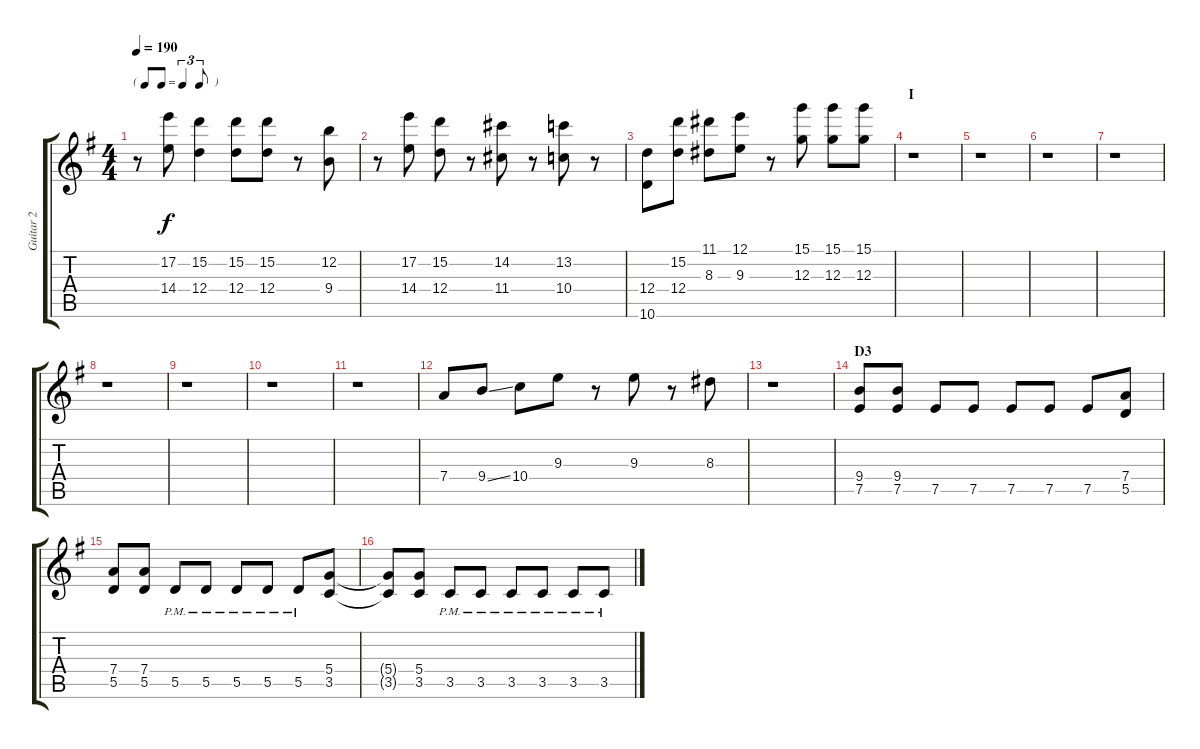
\track ("Guitar 2" "Guitar 2") {instrument distortionguitar}
\staff {score tabs}
\tuning (E4 B3 G3 D3 A2 E2) {hide}
\ts (4 4)
\tf triplet8th
\tempo 190
\clef g2
\ks g
r.8{dy f} (17.2 14.4).8 (15.2 12.4).4 (15.2 12.4).8 (15.2 12.4).8 r.8 (12.2 9.4).8 |
r.8 (17.2 14.4).8 (15.2 12.4).8 r.8 (14.2 11.4).8 r.8 (13.2 10.4).8 r.8 |
(12.4 10.6).8 (15.2 12.4).8 (11.1 8.3).8 (12.1 9.3).8 r.8 (15.1 12.3).8 (15.1 12.3).8 (15.1 12.3).8 |
\section ("" "I")
r.1 |
r.1 |
r.1 |
r.1 |
r.1 |
r.1 |
r.1 |
r.1 |
7.4.8 9.4{ss}.8 10.4.8 9.3.8 r.8 9.3.8 r.8 8.3.8 |
r.1 |
\section ("" "D3")
(9.4 7.5).8 (9.4 7.5).8 7.5.8 7.5.8 7.5.8 7.5.8 7.5.8 (7.4 5.5).8 |
(7.4 5.5).8 (7.4 5.5).8 5.5{pm}.8 5.5{pm}.8 5.5{pm}.8 5.5{pm}.8 5.5{pm}.8 (5.4 3.5).8 |
(5.4{t} 3.5{t}).8 (5.4 3.5).8 3.5{pm}.8 3.5{pm}.8 3.5{pm}.8 3.5{pm}.8 3.5{pm}.8 3.5{pm}.8
